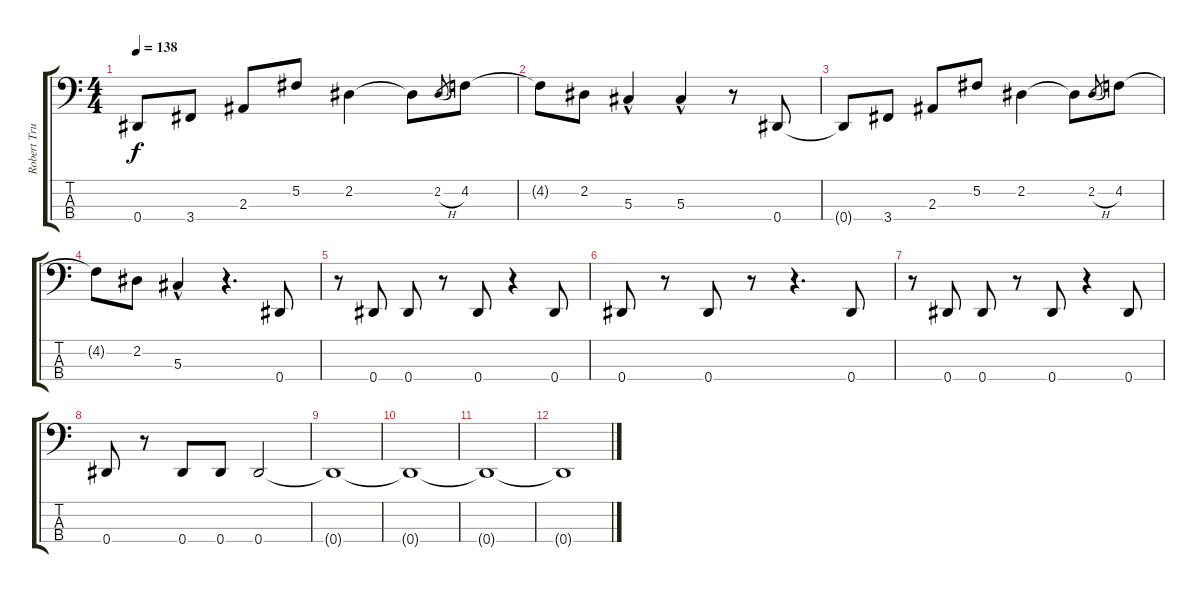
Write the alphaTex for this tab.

\track ("Robert Trujillo" "Robert Tru") {instrument electricbassfinger}
\staff {score tabs}
\tuning (Gb2 Db2 Ab1 Eb1) {hide}
\ts (4 4)
\tempo 138
\clef f4
\ks c
0.4{t}.8{dy f} 3.4.8 2.3.8 5.2.8 2.2.4 2.2{t}.8 2.2{h}.8{gr} 4.2.8 |
4.2{t}.8 2.2.8 5.3{hac}.4 5.3{hac}.4 r.8 0.4.8 |
0.4{t}.8 3.4.8 2.3.8 5.2.8 2.2.4 2.2{t}.8 2.2{h}.8{gr} 4.2.8 |
4.2{t}.8 2.2.8 5.3{hac}.4 r.4{d} 0.4.8 |
r.8 0.4.8 0.4.8 r.8 0.4.8 r.4 0.4.8 |
0.4.8 r.8 0.4.8 r.8 r.4{d} 0.4.8 |
r.8 0.4.8 0.4.8 r.8 0.4.8 r.4 0.4.8 |
0.4.8 r.8 0.4.8 0.4.8 0.4.2 |
0.4{t}.1 |
0.4{t}.1 |
0.4{t}.1 |
0.4{t}.1
